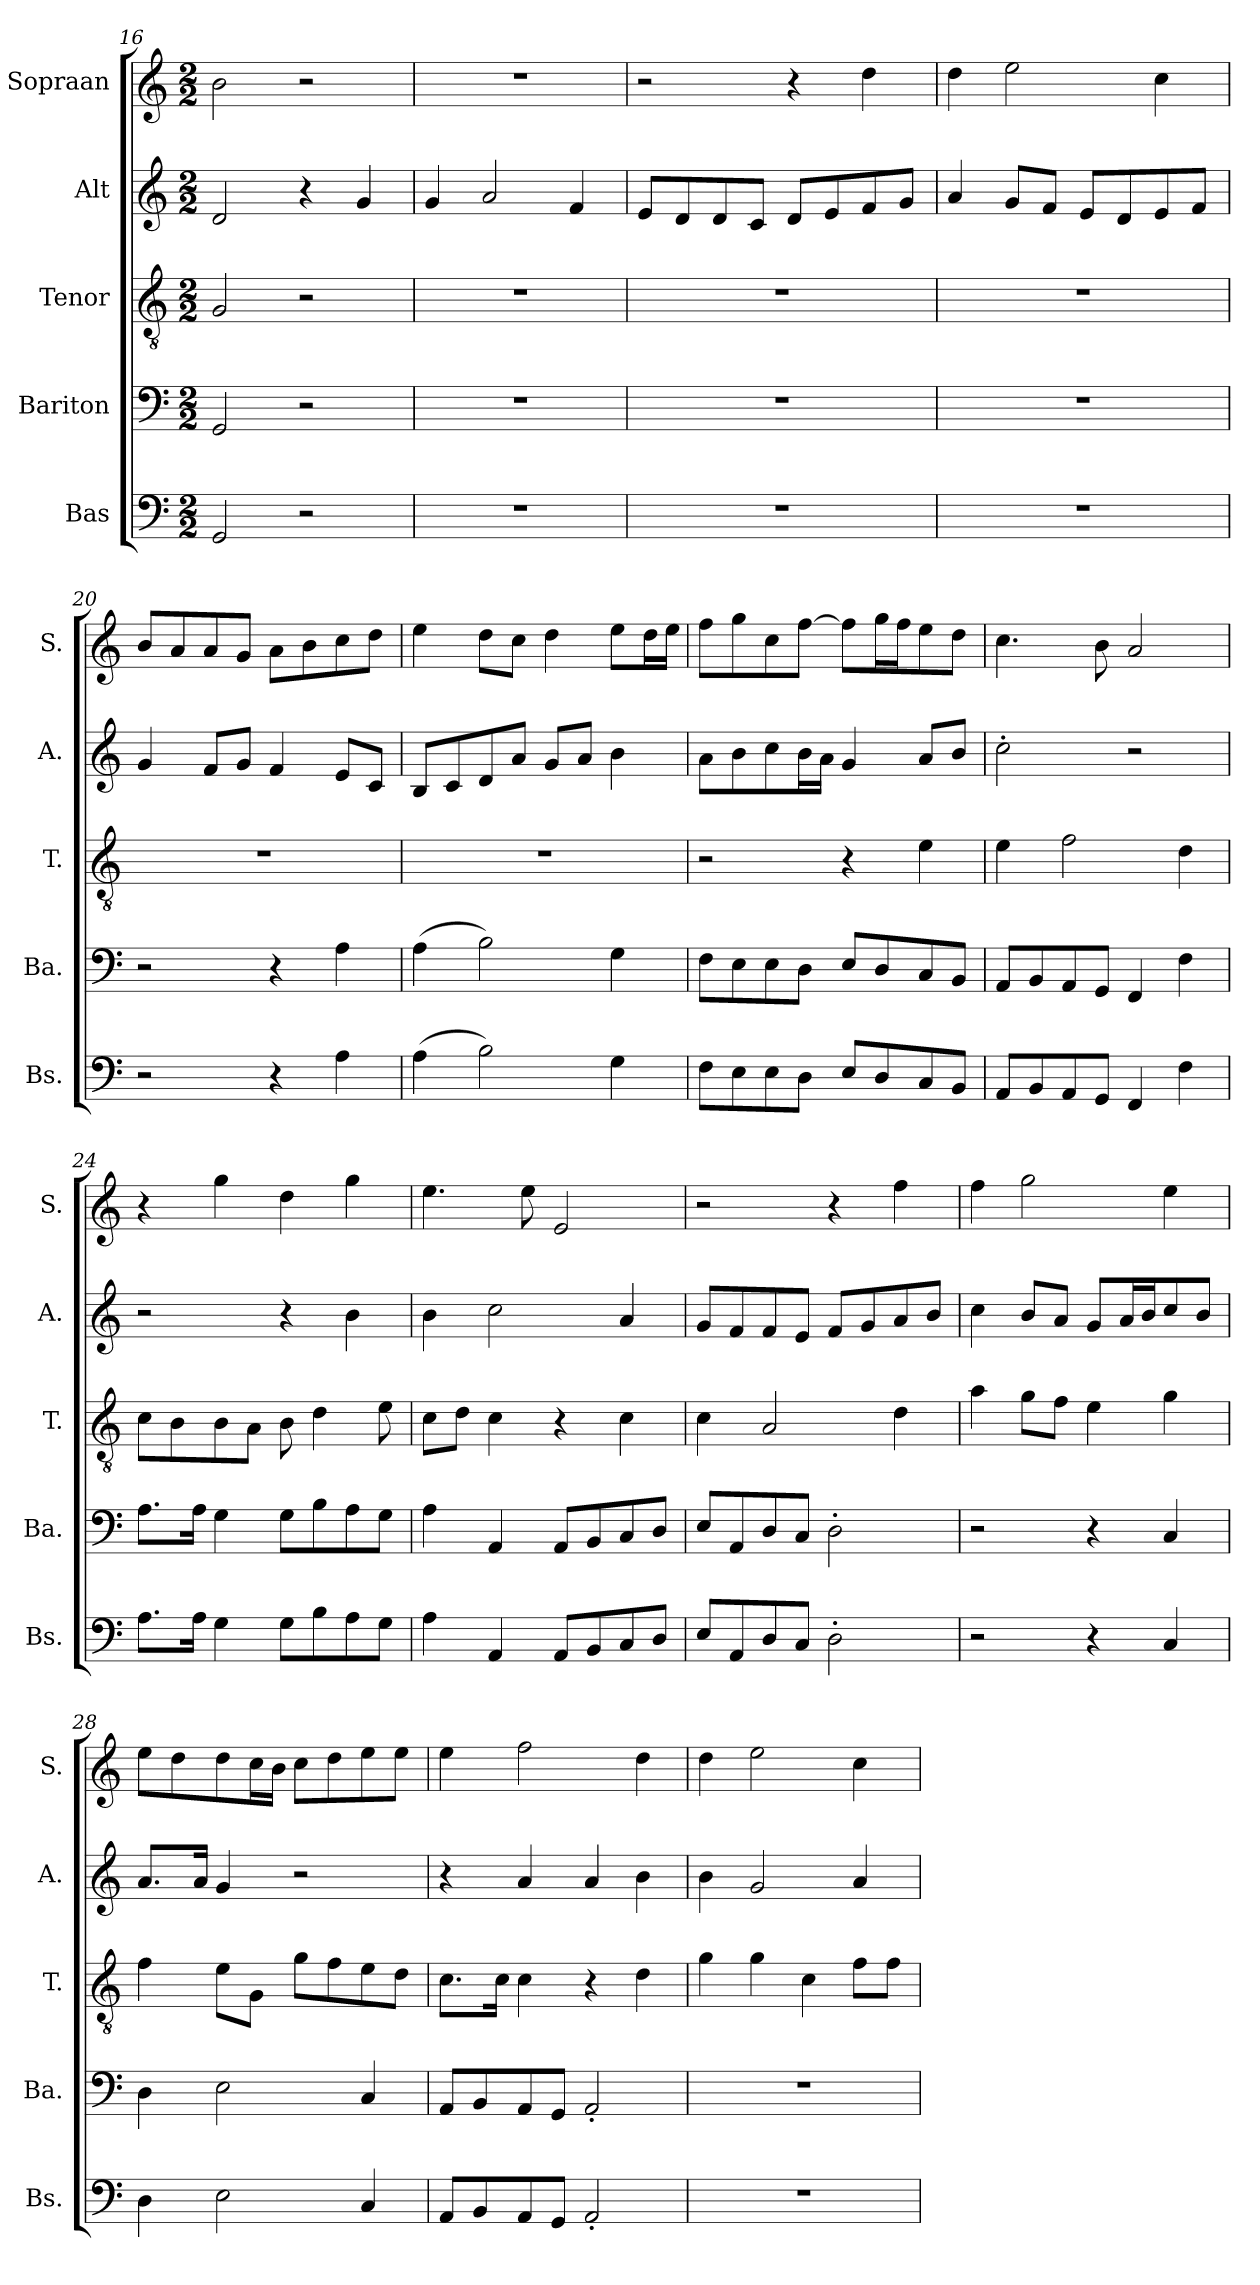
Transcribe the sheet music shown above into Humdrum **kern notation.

**kern	**kern	**kern	**kern	**kern
*part5	*part4	*part3	*part2	*part1
*staff5	*staff4	*staff3	*staff2	*staff1
*I"Bas	*I"Bariton	*I"Tenor	*I"Alt	*I"Sopraan
*I'Bs.	*I'Ba.	*I'T.	*I'A.	*I'S.
*clefF4	*clefF4	*clefGv2	*clefG2	*clefG2
*k[]	*k[]	*k[]	*k[]	*k[]
*M2/2	*M2/2	*M2/2	*M2/2	*M2/2
=16	=16	=16	=16	=16
2GG/	2GGi/	2G/	2d/	2b\
2r	2r	2r	4r	2r
.	.	.	4g/	.
=17	=17	=17	=17	=17
*	*	*	*	*MM88
1r	1r	1r	4g/	1r
.	.	.	2a/	.
.	.	.	4f/	.
!!LO:PB:g=z
=18	=18	=18	=18	=18
1r	1r	1r	8e/L	2r
.	.	.	8d/	.
.	.	.	8d/	.
.	.	.	8c/J	.
.	.	.	8d/L	4r
.	.	.	8e/	.
.	.	.	8f/	4dd\
.	.	.	8g/J	.
=19	=19	=19	=19	=19
1r	1r	1r	4a/	4dd\
.	.	.	8g/L	2ee\
.	.	.	8f/J	.
.	.	.	8e/L	.
.	.	.	8d/	.
.	.	.	8e/	4cc\
.	.	.	8f/J	.
=20	=20	=20	=20	=20
2r	2r	1r	4g/	8b/L
.	.	.	.	8a/
.	.	.	8f/L	8a/
.	.	.	8g/J	8g/J
4r	4r	.	4f/	8a\L
.	.	.	.	8b\
4A\	4Ai\	.	8e/L	8cc\
.	.	.	8c/J	8dd\J
=21	=21	=21	=21	=21
(4A\	(4Ai\	1r	8B/L	4ee\
.	.	.	8c/	.
2B\)	2Bi\)	.	8d/	8dd\L
.	.	.	8a/J	8cc\J
.	.	.	8g/L	4dd\
.	.	.	8a/J	.
4G\	4Gi\	.	4b\	8ee\L
.	.	.	.	16dd\L
.	.	.	.	16ee\JJ
=22	=22	=22	=22	=22
8F\L	8Fi\L	2r	8a\L	8ff\L
8E\	8Ei\	.	8b\	8gg\
8E\	8Ei\	.	8cc\	8cc\
8D\J	8Di\J	.	16b\L	[8ff\J
.	.	.	16a\JJ	.
8E/L	8Ei/L	4r	4g/	8ff\L]
8D/	8Di/	.	.	16gg\L
.	.	.	.	16ff\J
8C/	8Ci/	4e\	8a/L	8ee\
8BB/J	8BBi/J	.	8b/J	8dd\J
!!LO:LB:g=z
=23	=23	=23	=23	=23
8AA/L	8AAi/L	4e\	2cc'\	4.cc\
8BB/	8BBi/	.	.	.
8AA/	8AAi/	2f\	.	.
8GG/J	8GGi/J	.	.	8b\
4FF/	4FFi/	.	2r	2a/
4F\	4Fi\	4d\	.	.
=24	=24	=24	=24	=24
8.A\L	8.Ai\L	8c\L	2r	4r
.	.	8B\	.	.
16A\Jk	16Ai\Jk	.	.	.
4G\	4Gi\	8B\	.	4gg\
.	.	8A\J	.	.
8G\L	8Gi\L	8B\	4r	4dd\
8B\	8Bi\	4d\	.	.
8A\	8Ai\	.	4b\	4gg\
8G\J	8Gi\J	8e\	.	.
=25	=25	=25	=25	=25
4A\	4Ai\	8c\L	4b\	4.ee\
.	.	8d\J	.	.
4AA/	4AAi/	4c\	2cc\	.
.	.	.	.	8ee\
8AA/L	8AAi/L	4r	.	2e/
8BB/	8BBi/	.	.	.
8C/	8Ci/	4c\	4a/	.
8D/J	8Di/J	.	.	.
=26	=26	=26	=26	=26
8E/L	8Ei/L	4c\	8g/L	2r
8AA/	8AAi/	.	8f/	.
8D/	8Di/	2A/	8f/	.
8C/J	8Ci/J	.	8e/J	.
2D'\	2D'i\	.	8f/L	4r
.	.	.	8g/	.
.	.	4d\	8a/	4ff\
.	.	.	8b/J	.
=27	=27	=27	=27	=27
2r	2r	4a\	4cc\	4ff\
.	.	8g\L	8b/L	2gg\
.	.	8f\J	8a/J	.
4r	4r	4e\	8g/L	.
.	.	.	16a/L	.
.	.	.	16b/J	.
4C/	4Ci/	4g\	8cc/	4ee\
.	.	.	8b/J	.
!!LO:PB:g=z
=28	=28	=28	=28	=28
4D\	4Di\	4f\	8.a/L	8ee\L
.	.	.	.	8dd\
.	.	.	16a/Jk	.
2E\	2Ei\	8e\L	4g/	8dd\
.	.	8G\J	.	16cc\L
.	.	.	.	16b\JJ
.	.	8g\L	2r	8cc\L
.	.	8f\	.	8dd\
4C/	4Ci/	8e\	.	8ee\
.	.	8d\J	.	8ee\J
=29	=29	=29	=29	=29
8AA/L	8AAi/L	8.c\L	4r	4ee\
8BB/	8BBi/	.	.	.
.	.	16c\Jk	.	.
8AA/	8AAi/	4c\	4a/	2ff\
8GG/J	8GGi/J	.	.	.
2AA'/	2AA'i/	4r	4a/	.
.	.	4d\	4b\	4dd\
=30	=30	=30	=30	=30
1r	1r	4g\	4b\	4dd\
.	.	4g\	2g/	2ee\
.	.	4c\	.	.
.	.	8f\L	4a/	4cc\
.	.	8f\J	.	.
=	=	=	=	=
*-	*-	*-	*-	*-
